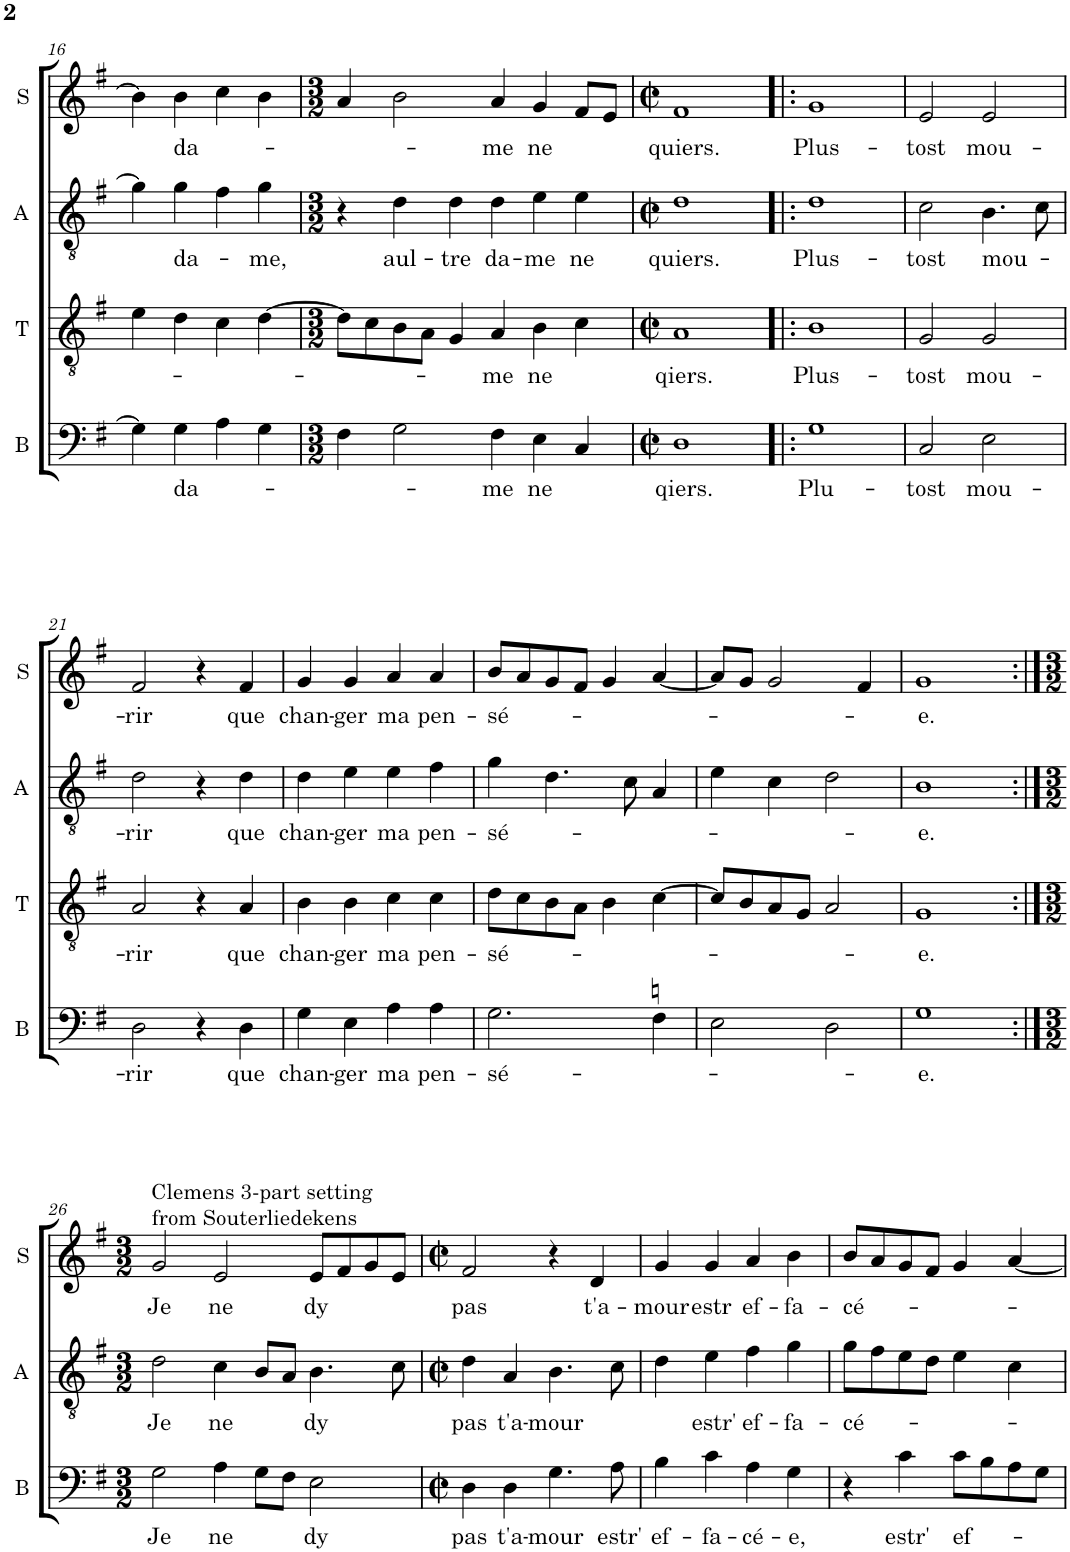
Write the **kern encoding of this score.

**kern	**text	**kern	**text	**kern	**text	**kern	**text
*part4	*part4	*part3	*part3	*part2	*part2	*part1	*part1
*staff4	*staff4	*staff3	*staff3	*staff2	*staff2	*staff1	*staff1
*I"B	*	*I"T	*	*I"A	*	*I"S	*
*I'B	*	*I'T	*	*I'A	*	*I'S	*
!!LO:PB:g=z
*clefF4	*	*clefGv2	*	*clefGv2	*	*clefG2	*
*k[f#]	*	*k[f#]	*	*k[f#]	*	*k[f#]	*
*M2/2	*	*M2/2	*	*M2/2	*	*M2/2	*
*met(c|)	*	*met(c|)	*	*met(c|)	*	*met(c|)	*
=16	=16	=16	=16	=16	=16	=16	=16
4G\]	.	4e\	.	4g\]	.	4b\]	.
!	!LO:LY:b	!	!	!	!LO:LY:b	!	!LO:LY:b
4G\	da-	4d\	.	4g\	da-	4b\	da-
4A\	.	4c\	.	4f#\	.	4cc\	.
!	!	!	!	!	!LO:LY:b	!	!
4G\	.	[4d\	.	4g\	-me,	4b\	.
=17	=17	=17	=17	=17	=17	=17	=17
*M3/2	*	*M3/2	*	*M3/2	*	*M3/2	*
4F#\	.	8d\L]	.	4r	.	4a/	.
.	.	8c\	.	.	.	.	.
!	!	!	!	!	!LO:LY:b	!	!
2G\	.	8B\	.	4d\	aul-	2b\	.
.	.	8A\J	.	.	.	.	.
!	!	!	!	!	!LO:LY:b	!	!
.	.	4G/	.	4d\	-tre	.	.
!	!LO:LY:b	!	!LO:LY:b	!	!LO:LY:b	!	!LO:LY:b
4F#\	-me	4A/	-me	4d\	da-	4a/	-me
!	!LO:LY:b	!	!LO:LY:b	!	!LO:LY:b	!	!LO:LY:b
4E\	ne	4B\	ne	4e\	-me	4g/	ne
!	!	!	!	!	!LO:LY:b	!	!
4C/	.	4c\	.	4e\	ne	8f#/L	.
.	.	.	.	.	.	8e/J	.
=18	=18	=18	=18	=18	=18	=18	=18
*M2/2	*	*M2/2	*	*M2/2	*	*M2/2	*
*met(c|)	*	*met(c|)	*	*met(c|)	*	*met(c|)	*
!	!LO:LY:b	!	!LO:LY:b	!	!LO:LY:b	!	!LO:LY:b
1D	qiers.	1A	qiers.	1d	quiers.	1f#	quiers.
=19!|:	=19!|:	=19!|:	=19!|:	=19!|:	=19!|:	=19!|:	=19!|:
!	!LO:LY:b	!	!LO:LY:b	!	!LO:LY:b	!	!LO:LY:b
1G	Plu-	1B	Plus-	1d	Plus-	1g	Plus-
=20	=20	=20	=20	=20	=20	=20	=20
!	!LO:LY:b	!	!LO:LY:b	!	!LO:LY:b	!	!LO:LY:b
2C/	-tost	2G/	-tost	2c\	-tost	2e/	-tost
!	!LO:LY:b	!	!LO:LY:b	!	!LO:LY:b	!	!LO:LY:b
2E\	mou-	2G/	mou-	4.B\	mou-	2e/	mou-
.	.	.	.	8c\	.	.	.
!!LO:LB:g=z
=21	=21	=21	=21	=21	=21	=21	=21
!	!LO:LY:b	!	!LO:LY:b	!	!LO:LY:b	!	!LO:LY:b
2D\	-rir	2A/	-rir	2d\	-rir	2f#/	-rir
4r	.	4r	.	4r	.	4r	.
!	!LO:LY:b	!	!LO:LY:b	!	!LO:LY:b	!	!LO:LY:b
4D\	que	4A/	que	4d\	que	4f#/	que
=22	=22	=22	=22	=22	=22	=22	=22
!	!LO:LY:b	!	!LO:LY:b	!	!LO:LY:b	!	!LO:LY:b
4G\	chan-	4B\	chan-	4d\	chan-	4g/	chan-
!	!LO:LY:b	!	!LO:LY:b	!	!LO:LY:b	!	!LO:LY:b
4E\	-ger	4B\	-ger	4e\	-ger	4g/	-ger
!	!LO:LY:b	!	!LO:LY:b	!	!LO:LY:b	!	!LO:LY:b
4A\	ma	4c\	ma	4e\	ma	4a/	ma
!	!LO:LY:b	!	!LO:LY:b	!	!LO:LY:b	!	!LO:LY:b
4A\	pen-	4c\	pen-	4f#\	pen-	4a/	pen-
=23	=23	=23	=23	=23	=23	=23	=23
!	!LO:LY:b	!	!LO:LY:b	!	!LO:LY:b	!	!LO:LY:b
2.G\	-sé-	8d\L	-sé-	4g\	-sé-	8b/L	-sé-
.	.	8c\	.	.	.	8a/	.
.	.	8B\	.	4.d\	.	8g/	.
.	.	8A\J	.	.	.	8f#/J	.
.	.	4B\	.	.	.	4g/	.
.	.	.	.	8c\	.	.	.
4Fn\	.	[4c\	.	4A/	.	[4a/	.
=24	=24	=24	=24	=24	=24	=24	=24
2E\	.	8c/L]	.	4e\	.	8a/L]	.
.	.	8B/	.	.	.	8g/J	.
.	.	8A/	.	4c\	.	2g/	.
.	.	8G/J	.	.	.	.	.
2D\	.	2A/	.	2d\	.	.	.
.	.	.	.	.	.	4f#/	.
=25	=25	=25	=25	=25	=25	=25	=25
!	!LO:LY:b	!	!LO:LY:b	!	!LO:LY:b	!	!LO:LY:b
1G	-e.	1G	-e.	1B	-e.	1g	-e.
!!LO:LB:g=z
=26:|!	=26:|!	=26:|!	=26:|!	=26:|!	=26:|!	=26:|!	=26:|!
*M3/2	*	*M3/2	*	*M3/2	*	*M3/2	*
!	!	!	!	!	!	!LO:TX:a:t=Clemens 3-part setting	!
!	!	!	!	!	!	!LO:TX:a:t=from Souterliedekens	!
!	!LO:LY:b	!	!	!	!LO:LY:b	!	!LO:LY:b
2G\	Je	1.r	.	2d\	Je	2g/	Je
!	!LO:LY:b	!	!	!	!LO:LY:b	!	!LO:LY:b
4A\	ne	.	.	4c\	ne	2e/	ne
8G\L	.	.	.	8B/L	.	.	.
8F#\J	.	.	.	8A/J	.	.	.
!	!LO:LY:b	!	!	!	!LO:LY:b	!	!LO:LY:b
2E\	dy	.	.	4.B\	dy	8e/L	dy
.	.	.	.	.	.	8f#/	.
.	.	.	.	.	.	8g/	.
.	.	.	.	8c\	.	8e/J	.
=27	=27	=27	=27	=27	=27	=27	=27
*M2/2	*	*M2/2	*	*M2/2	*	*M2/2	*
*met(c|)	*	*met(c|)	*	*met(c|)	*	*met(c|)	*
!	!LO:LY:b	!	!	!	!LO:LY:b	!	!LO:LY:b
4D\	pas	1r	.	4d\	pas	2f#/	pas
!	!LO:LY:b	!	!	!	!LO:LY:b	!	!
4D\	t'a-	.	.	4A/	t'a-	.	.
!	!LO:LY:b	!	!	!	!LO:LY:b	!	!
4.G\	-mour	.	.	4.B\	-mour	4r	.
!	!	!	!	!	!	!	!LO:LY:b
.	.	.	.	.	.	4d/	t'a-
!	!LO:LY:b	!	!	!	!	!	!
8A\	estr'	.	.	8c\	.	.	.
=28	=28	=28	=28	=28	=28	=28	=28
!	!LO:LY:b	!	!	!	!	!	!LO:LY:b
4B\	ef-	1r	.	4d\	.	4g/	-mour
!	!LO:LY:b	!	!	!	!LO:LY:b	!	!LO:LY:b
4c\	-fa-	.	.	4e\	estr'	4g/	estr
!	!LO:LY:b	!	!	!	!LO:LY:b	!	!LO:LY:b
4A\	-cé-	.	.	4f#\	ef-	4a/	ef-
!	!LO:LY:b	!	!	!	!LO:LY:b	!	!LO:LY:b
4G\	-e,	.	.	4g\	-fa-	4b\	-fa-
=29	=29	=29	=29	=29	=29	=29	=29
!	!	!	!	!	!LO:LY:b	!	!LO:LY:b
4r	.	1r	.	8g\L	-cé-	8b/L	-cé-
.	.	.	.	8f#\	.	8a/	.
!	!LO:LY:b	!	!	!	!	!	!
4c\	estr'	.	.	8e\	.	8g/	.
.	.	.	.	8d\J	.	8f#/J	.
!	!LO:LY:b	!	!	!	!	!	!
8c\L	ef-	.	.	4e\	.	4g/	.
8B\	.	.	.	.	.	.	.
8A\	.	.	.	4c\	.	[4a/	.
8G\J	.	.	.	.	.	.	.
=	=	=	=	=	=	=	=
*-	*-	*-	*-	*-	*-	*-	*-
